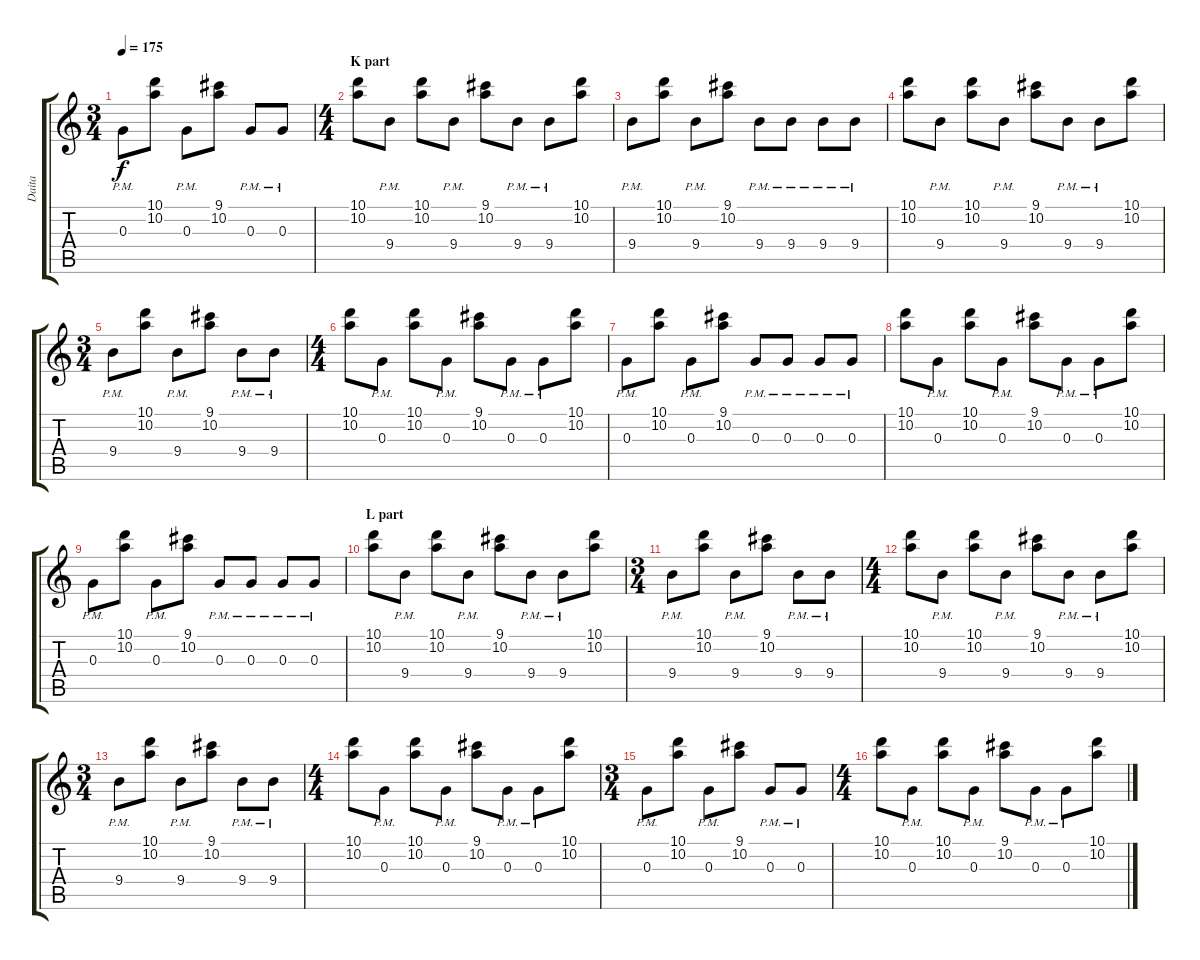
\track ("Daita" "Daita") {instrument distortionguitar}
\staff {score tabs}
\tuning (E4 B3 G3 D3 A2 E2) {hide}
\ts (3 4)
\tempo 175
\clef g2
\ks c
0.3{pm}.8{dy f} (10.1 10.2).8 0.3{pm}.8 (9.1 10.2).8 0.3{pm}.8 0.3{pm}.8 |
\ts (4 4)
\section ("" "K part")
(10.1 10.2).8 9.4{pm}.8 (10.1 10.2).8 9.4{pm}.8 (9.1 10.2).8 9.4{pm}.8 9.4{pm}.8 (10.1 10.2).8 |
9.4{pm}.8 (10.1 10.2).8 9.4{pm}.8 (9.1 10.2).8 9.4{pm}.8 9.4{pm}.8 9.4{pm}.8 9.4{pm}.8 |
(10.1 10.2).8 9.4{pm}.8 (10.1 10.2).8 9.4{pm}.8 (9.1 10.2).8 9.4{pm}.8 9.4{pm}.8 (10.1 10.2).8 |
\ts (3 4)
9.4{pm}.8 (10.1 10.2).8 9.4{pm}.8 (9.1 10.2).8 9.4{pm}.8 9.4{pm}.8 |
\ts (4 4)
(10.1 10.2).8 0.3{pm}.8 (10.1 10.2).8 0.3{pm}.8 (9.1 10.2).8 0.3{pm}.8 0.3{pm}.8 (10.1 10.2).8 |
0.3{pm}.8 (10.1 10.2).8 0.3{pm}.8 (9.1 10.2).8 0.3{pm}.8 0.3{pm}.8 0.3{pm}.8 0.3{pm}.8 |
(10.1 10.2).8 0.3{pm}.8 (10.1 10.2).8 0.3{pm}.8 (9.1 10.2).8 0.3{pm}.8 0.3{pm}.8 (10.1 10.2).8 |
0.3{pm}.8 (10.1 10.2).8 0.3{pm}.8 (9.1 10.2).8 0.3{pm}.8 0.3{pm}.8 0.3{pm}.8 0.3{pm}.8 |
\section ("" "L part")
(10.1 10.2).8 9.4{pm}.8 (10.1 10.2).8 9.4{pm}.8 (9.1 10.2).8 9.4{pm}.8 9.4{pm}.8 (10.1 10.2).8 |
\ts (3 4)
9.4{pm}.8 (10.1 10.2).8 9.4{pm}.8 (9.1 10.2).8 9.4{pm}.8 9.4{pm}.8 |
\ts (4 4)
(10.1 10.2).8 9.4{pm}.8 (10.1 10.2).8 9.4{pm}.8 (9.1 10.2).8 9.4{pm}.8 9.4{pm}.8 (10.1 10.2).8 |
\ts (3 4)
9.4{pm}.8 (10.1 10.2).8 9.4{pm}.8 (9.1 10.2).8 9.4{pm}.8 9.4{pm}.8 |
\ts (4 4)
(10.1 10.2).8 0.3{pm}.8 (10.1 10.2).8 0.3{pm}.8 (9.1 10.2).8 0.3{pm}.8 0.3{pm}.8 (10.1 10.2).8 |
\ts (3 4)
0.3{pm}.8 (10.1 10.2).8 0.3{pm}.8 (9.1 10.2).8 0.3{pm}.8 0.3{pm}.8 |
\ts (4 4)
(10.1 10.2).8 0.3{pm}.8 (10.1 10.2).8 0.3{pm}.8 (9.1 10.2).8 0.3{pm}.8 0.3{pm}.8 (10.1 10.2).8
